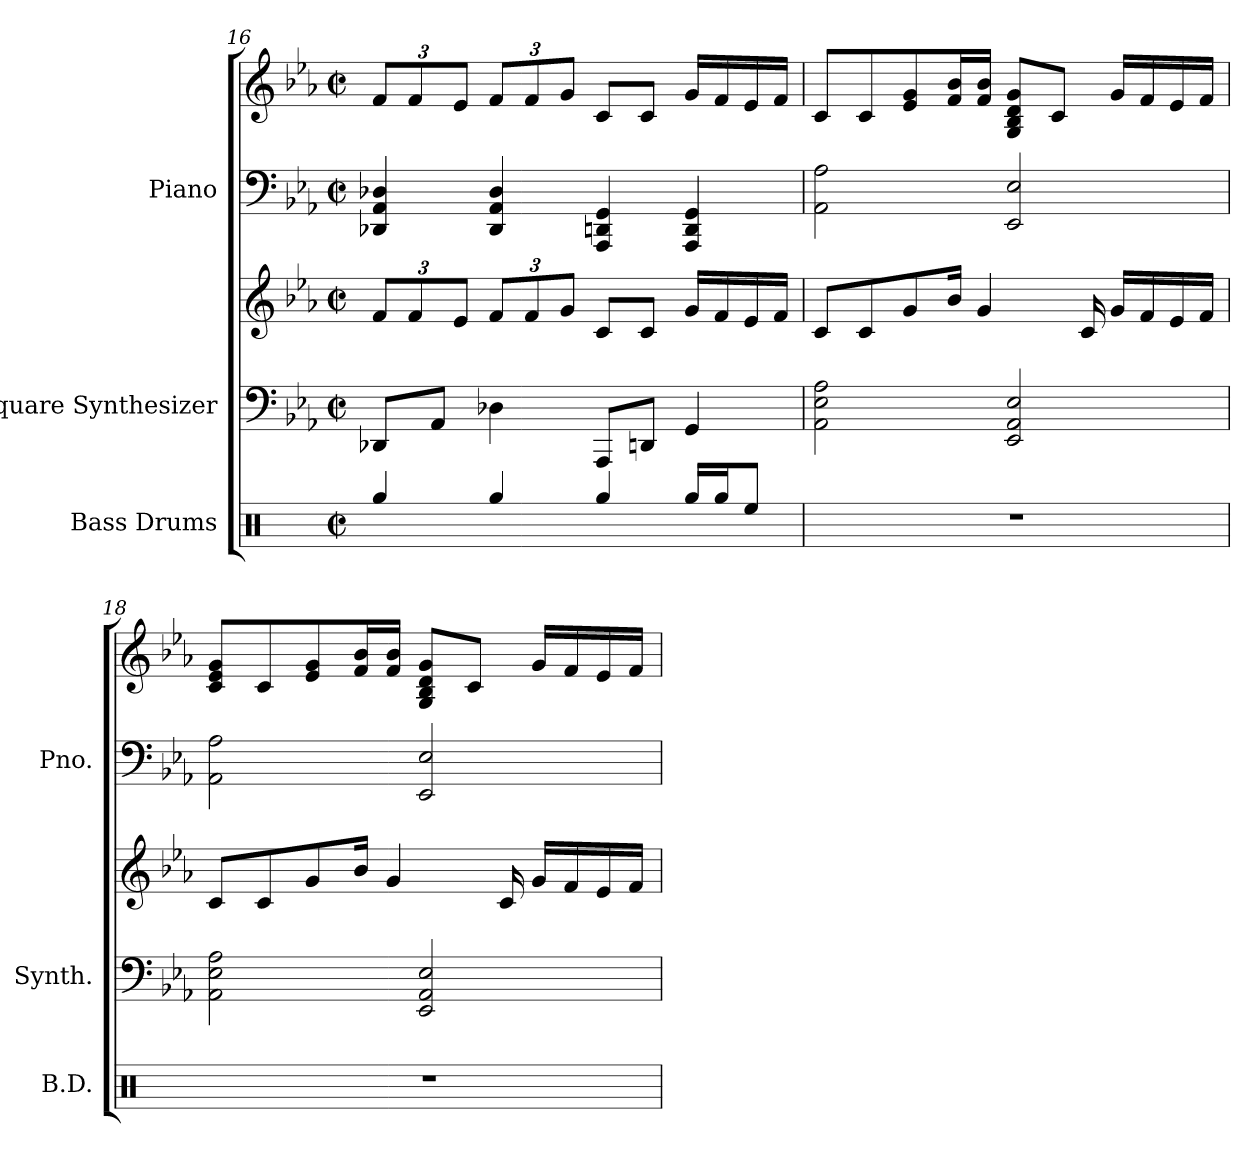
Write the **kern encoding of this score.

**kern	**kern	**kern	**kern	**kern
*part3	*part2	*part2	*part1	*part1
*staff5	*staff4	*staff3	*staff2	*staff1
*I"Bass Drums	*I"Square Synthesizer	*	*I"Piano	*
*I'B.D.	*I'Synth.	*	*I'Pno.	*
*clefX	*clefF4	*clefG2	*clefF4	*clefG2
*k[]	*k[b-e-a-]	*k[b-e-a-]	*k[b-e-a-]	*k[b-e-a-]
*M2/2	*M2/2	*M2/2	*M2/2	*M2/2
*met(c|)	*met(c|)	*met(c|)	*met(c|)	*met(c|)
*	*	*Xbrackettup	*	*Xbrackettup
=16	=16	=16	=16	=16
4Rgg/	8DD-X/L	12f/L	4DD-X/ 4AA-/ 4D-X/	12f/L
.	.	12f/	.	12f/
.	8AA-/J	.	.	.
.	.	12e-/J	.	12e-/J
4Rgg/	4D-X\	12f/L	4DD-/ 4AA-/ 4D-/	12f/L
.	.	12f/	.	12f/
.	.	12g/J	.	12g/J
4Rgg/	8AAA-/L	8c/L	4AAA-/ 4DDn/ 4GG/	8c/L
.	8DDn/J	8c/J	.	8c/J
16Rgg/LL	4GG/	16g/LL	4AAA-/ 4DD/ 4GG/	16g/LL
16Rgg/J	.	16f/	.	16f/
8Ree/J	.	16e-/	.	16e-/
.	.	16f/JJ	.	16f/JJ
=17	=17	=17	=17	=17
1r	2AA-\ 2E-\ 2A-\	8c/L	2AA-\ 2A-\	8c/L
.	.	8c/	.	8c/
.	.	8g/	.	8e-/ 8g/
.	.	16b-/Jk	.	16f/ 16b-/L
.	.	4g/	.	16f/ 16b-/JJ
.	2EE-/ 2AA-/ 2E-/	.	2EE-/ 2E-/	8G/ 8B-/ 8d/ 8g/L
.	.	.	.	8c/J
.	.	16c/	.	.
.	.	16g/LL	.	16g/LL
.	.	16f/	.	16f/
.	.	16e-/	.	16e-/
.	.	16f/JJ	.	16f/JJ
!!LO:PB:g=z
=18	=18	=18	=18	=18
1r	2AA-\ 2E-\ 2A-\	8c/L	2AA-\ 2A-\	8c/ 8e-/ 8g/L
.	.	8c/	.	8c/
.	.	8g/	.	8e-/ 8g/
.	.	16b-/Jk	.	16f/ 16b-/L
.	.	4g/	.	16f/ 16b-/JJ
.	2EE-/ 2AA-/ 2E-/	.	2EE-/ 2E-/	8G/ 8B-/ 8d/ 8g/L
.	.	.	.	8c/J
.	.	16c/	.	.
.	.	16g/LL	.	16g/LL
.	.	16f/	.	16f/
.	.	16e-/	.	16e-/
.	.	16f/JJ	.	16f/JJ
=	=	=	=	=
*-	*-	*-	*-	*-
